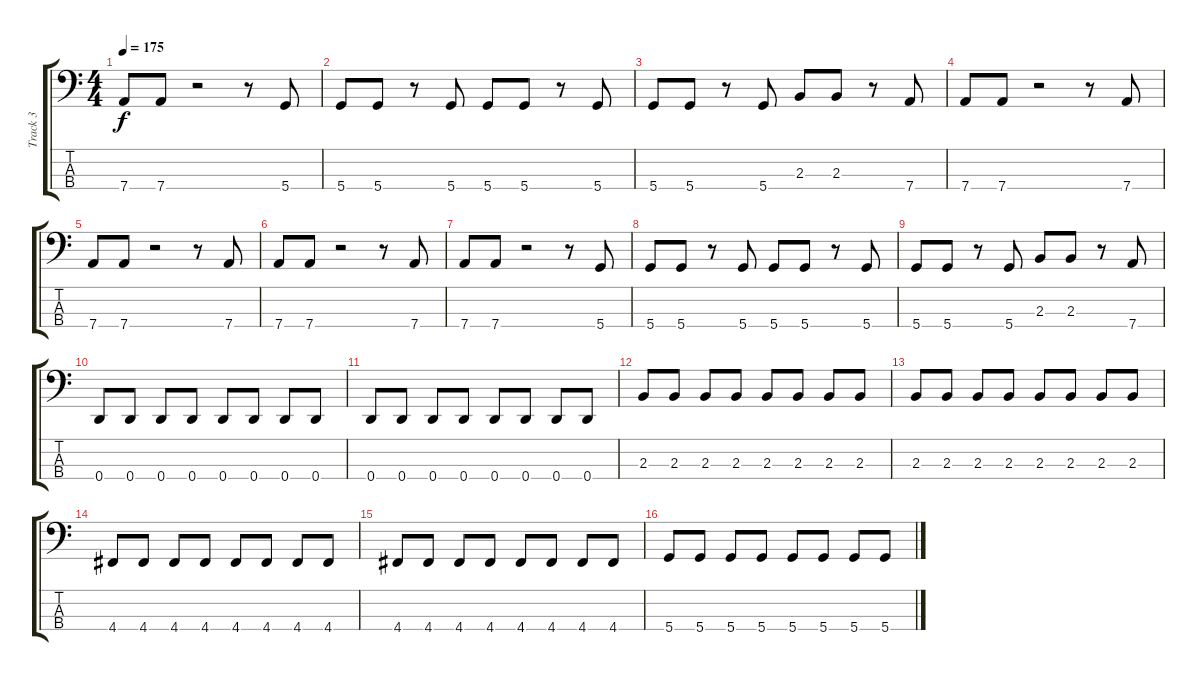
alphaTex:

\track ("Track 3" "Track 3") {instrument electricbasspick}
\staff {score tabs}
\tuning (G2 D2 A1 D1) {hide}
\ts (4 4)
\tempo 175
\clef f4
\ks c
7.4.8{dy f} 7.4.8 r.2 r.8 5.4.8 |
5.4.8 5.4.8 r.8 5.4.8 5.4.8 5.4.8 r.8 5.4.8 |
5.4.8 5.4.8 r.8 5.4.8 2.3.8 2.3.8 r.8 7.4.8 |
7.4.8 7.4.8 r.2 r.8 7.4.8 |
7.4.8 7.4.8 r.2 r.8 7.4.8 |
7.4.8 7.4.8 r.2 r.8 7.4.8 |
7.4.8 7.4.8 r.2 r.8 5.4.8 |
5.4.8 5.4.8 r.8 5.4.8 5.4.8 5.4.8 r.8 5.4.8 |
5.4.8 5.4.8 r.8 5.4.8 2.3.8 2.3.8 r.8 7.4.8 |
0.4.8 0.4.8 0.4.8 0.4.8 0.4.8 0.4.8 0.4.8 0.4.8 |
0.4.8 0.4.8 0.4.8 0.4.8 0.4.8 0.4.8 0.4.8 0.4.8 |
2.3.8 2.3.8 2.3.8 2.3.8 2.3.8 2.3.8 2.3.8 2.3.8 |
2.3.8 2.3.8 2.3.8 2.3.8 2.3.8 2.3.8 2.3.8 2.3.8 |
4.4.8 4.4.8 4.4.8 4.4.8 4.4.8 4.4.8 4.4.8 4.4.8 |
4.4.8 4.4.8 4.4.8 4.4.8 4.4.8 4.4.8 4.4.8 4.4.8 |
5.4.8 5.4.8 5.4.8 5.4.8 5.4.8 5.4.8 5.4.8 5.4.8
